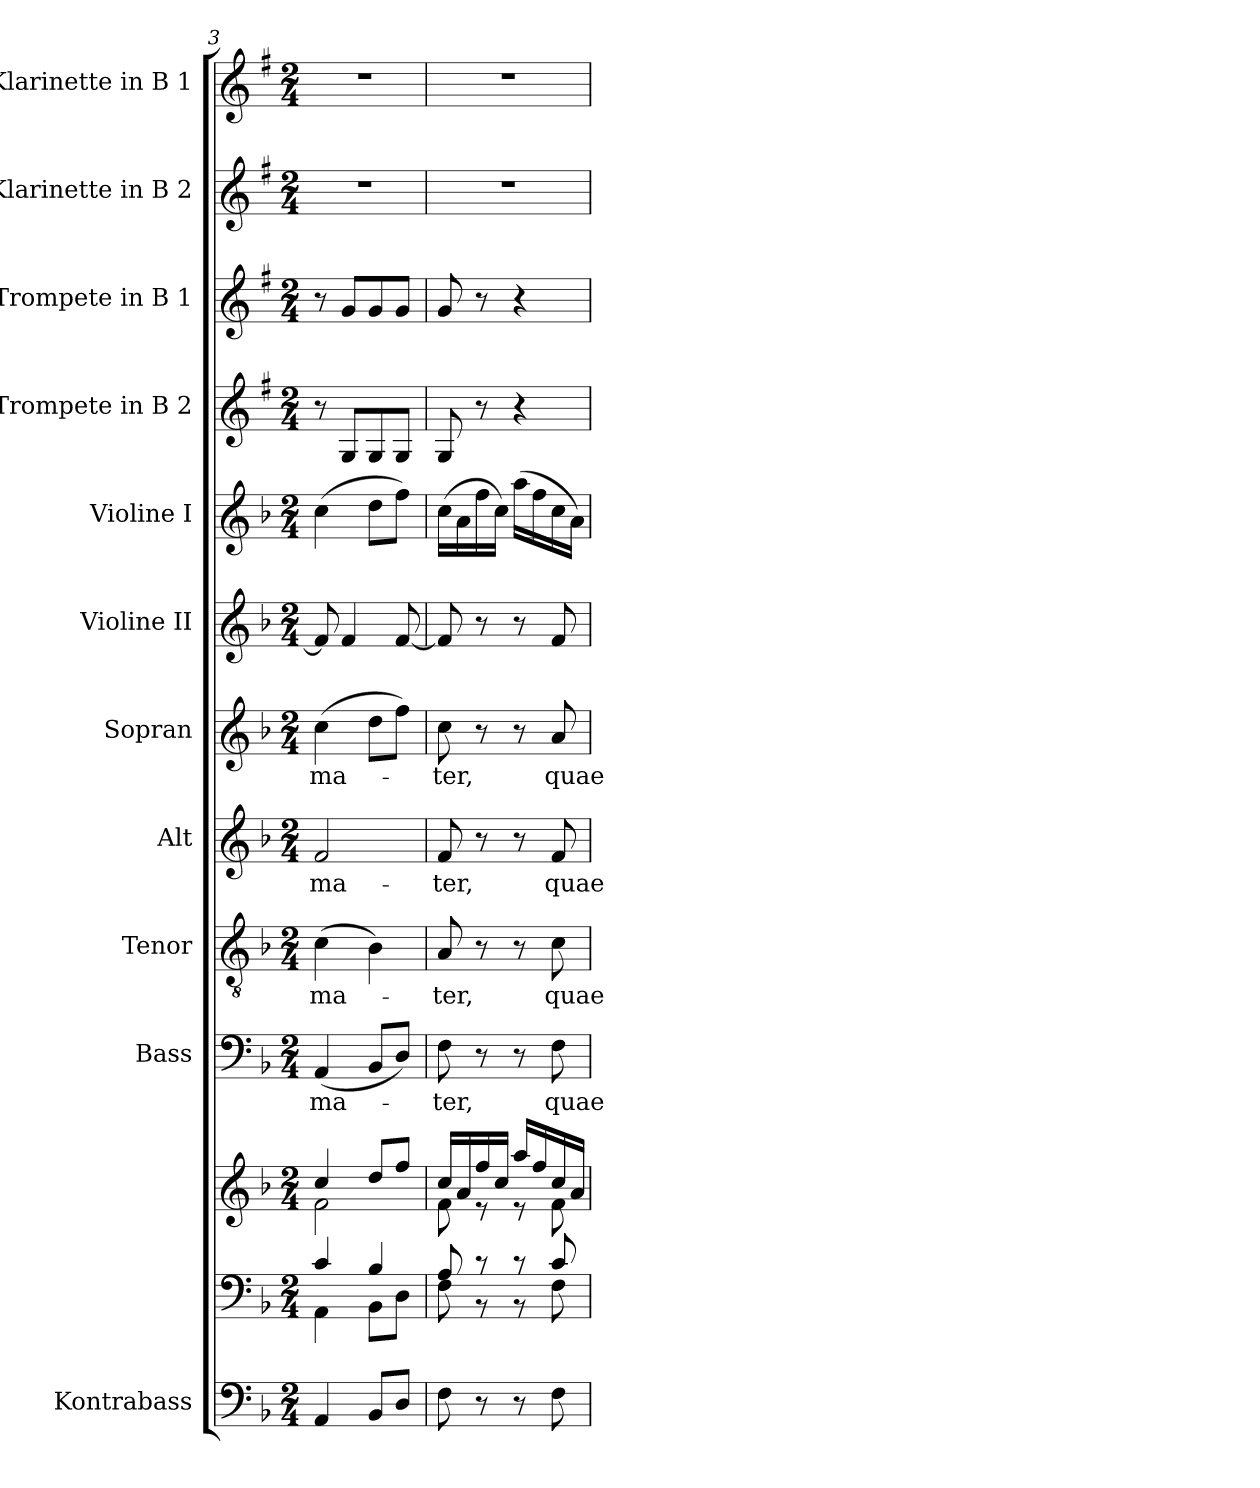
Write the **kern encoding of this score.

**kern	**kern	**kern	**kern	**text	**kern	**text	**kern	**text	**kern	**text	**kern	**kern	**kern	**kern	**kern	**kern
*part12	*part11	*part11	*part10	*part10	*part9	*part9	*part8	*part8	*part7	*part7	*part6	*part5	*part4	*part3	*part2	*part1
*staff13	*staff12	*staff11	*staff10	*staff10	*staff9	*staff9	*staff8	*staff8	*staff7	*staff7	*staff6	*staff5	*staff4	*staff3	*staff2	*staff1
*I"Kontrabass	*	*	*I"Bass	*	*I"Tenor	*	*I"Alt	*	*I"Sopran	*	*I"Violine II	*I"Violine I	*I"Trompete in B 2	*I"Trompete in B 1	*I"Klarinette in B 2	*I"Klarinette in B 1
*I'Kb.	*	*	*I'B	*	*I'T	*	*I'A	*	*I'S	*	*I'Vl. II	*I'Vl. I	*	*	*	*
*clefF4	*clefF4	*clefG2	*clefF4	*	*clefGv2	*	*clefG2	*	*clefG2	*	*clefG2	*clefG2	*clefG2	*clefG2	*clefG2	*clefG2
*ITrd7c12	*	*	*	*	*	*	*	*	*	*	*	*	*ITrd1c2	*ITrd1c2	*ITrd1c2	*ITrd1c2
*k[b-]	*k[b-]	*k[b-]	*k[b-]	*	*k[b-]	*	*k[b-]	*	*k[b-]	*	*k[b-]	*k[b-]	*k[b-]	*k[b-]	*k[b-]	*k[b-]
*F:	*F:	*F:	*F:	*	*F:	*	*F:	*	*F:	*	*F:	*F:	*F:	*F:	*F:	*F:
*M2/4	*M2/4	*M2/4	*M2/4	*	*M2/4	*	*M2/4	*	*M2/4	*	*M2/4	*M2/4	*M2/4	*M2/4	*M2/4	*M2/4
=3	=3	=3	=3	=3	=3	=3	=3	=3	=3	=3	=3	=3	=3	=3	=3	=3
*	*^	*^	*	*	*	*	*	*	*	*	*	*	*	*	*	*
!	!	!	!	!	!	!LO:LY:b	!	!LO:LY:b	!	!LO:LY:b	!	!LO:LY:b	!	!	!	!	!	!
4AAA/	4c/	4AA\	4cc/	2f\	(<4AA/	ma-	(>4c\	ma-	2f/	ma-	(>4cc\	ma-	8f/]	(>4cc\	8r	8r	2r	2r
.	.	.	.	.	.	.	.	.	.	.	.	.	4f/	.	8F/L	8f/L	.	.
8BBB-/L	4B-/	8BB-\L	8dd/L	.	8BB-/L	.	4B-\)	.	.	.	8dd\L	.	.	8dd\L	8F/	8f/	.	.
8DD/J	.	8D\J	8ff/J	.	8D/J)	.	.	.	.	.	8ff\J)	.	[8f/	8ff\J)	8F/J	8f/J	.	.
=4	=4	=4	=4	=4	=4	=4	=4	=4	=4	=4	=4	=4	=4	=4	=4	=4	=4	=4
!	!	!	!	!	!	!LO:LY:b	!	!LO:LY:b	!	!LO:LY:b	!	!LO:LY:b	!	!	!	!	!	!
8FF\	8A/	8F\	16cc/LL	8f\	8F\	-ter,	8A/	-ter,	8f/	-ter,	8cc\	-ter,	8f/]	(>16cc\LL	8F/	8f/	2r	2r
.	.	.	16a/	.	.	.	.	.	.	.	.	.	.	16a\	.	.	.	.
8r	8r	8r	16ff/	8re	8r	.	8r	.	8r	.	8r	.	8r	16ff\	8r	8r	.	.
.	.	.	16cc/JJ	.	.	.	.	.	.	.	.	.	.	16cc\JJ)	.	.	.	.
8r	8r	8r	16aa/LL	8re	8r	.	8r	.	8r	.	8r	.	8r	(>16aa\LL	4r	4r	.	.
.	.	.	16ff/	.	.	.	.	.	.	.	.	.	.	16ff\	.	.	.	.
!	!	!	!	!	!	!LO:LY:b	!	!LO:LY:b	!	!LO:LY:b	!	!LO:LY:b	!	!	!	!	!	!
8FF\	8c/	8F\	16cc/	8f\	8F\	quae	8c\	quae	8f/	quae	8a/	quae	8f/	16cc\	.	.	.	.
.	.	.	16a/JJ	.	.	.	.	.	.	.	.	.	.	16a\JJ)	.	.	.	.
*	*v	*v	*	*	*	*	*	*	*	*	*	*	*	*	*	*	*	*
*	*	*v	*v	*	*	*	*	*	*	*	*	*	*	*	*	*	*
=	=	=	=	=	=	=	=	=	=	=	=	=	=	=	=	=
*-	*-	*-	*-	*-	*-	*-	*-	*-	*-	*-	*-	*-	*-	*-	*-	*-
